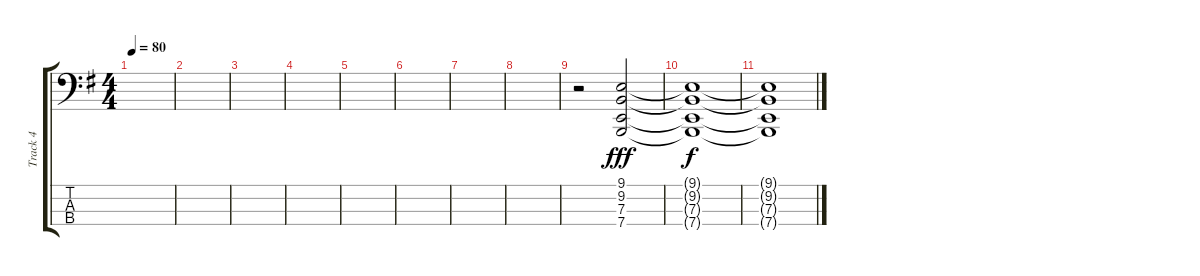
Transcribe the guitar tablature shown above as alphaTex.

\track ("Track 4" "Track 4") {instrument acousticgrandpiano}
\staff {score tabs}
\tuning (G2 D2 A1 E1) {hide}
\ts (4 4)
\tempo 80
\clef f4
\ks g
|
|
|
|
|
|
|
|
r.2 (9.1 9.2 7.3 7.4).2{dy fff volume 16} |
(9.1{t} 9.2{t} 7.3{t} 7.4{t}).1{dy f} |
(9.1{t} 9.2{t} 7.3{t} 7.4{t}).1
